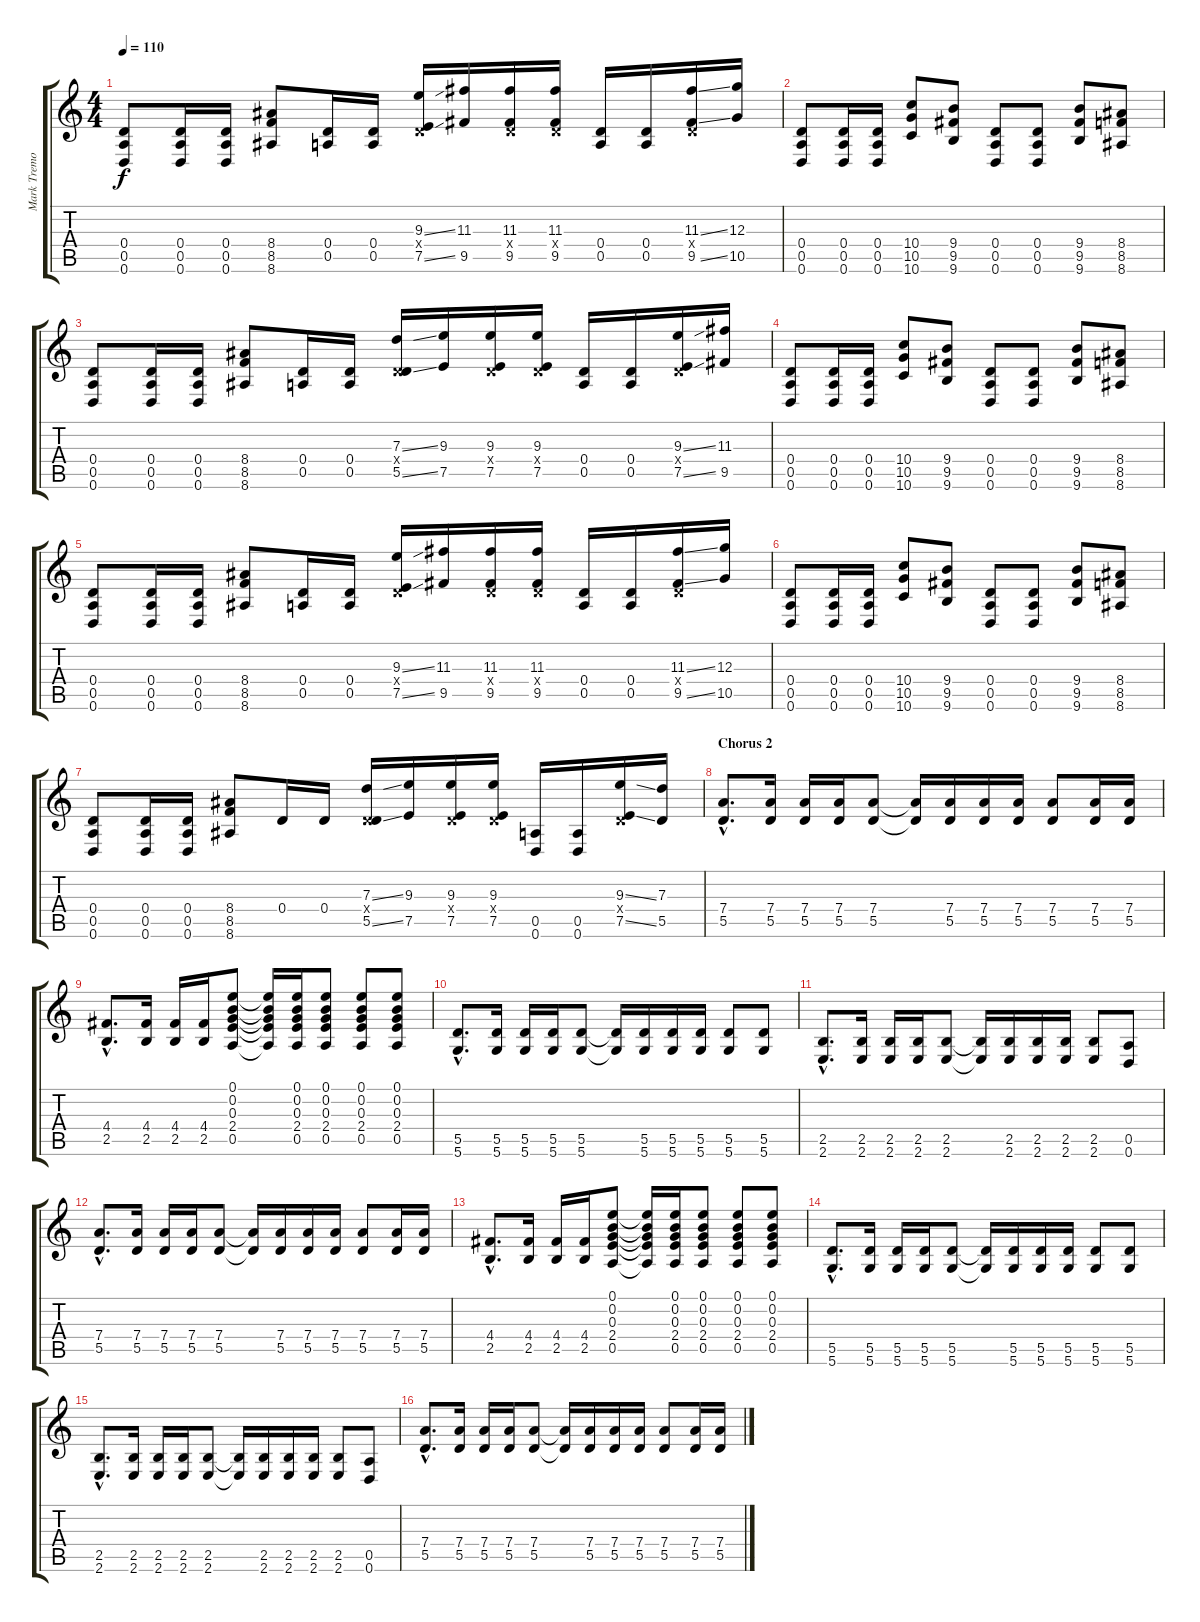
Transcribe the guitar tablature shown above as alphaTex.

\track ("Mark Tremonti (dist.)" "Mark Tremo") {instrument distortionguitar}
\staff {score tabs}
\tuning (E4 B3 G3 D3 A2 D2) {hide}
\ts (4 4)
\tempo 110
\clef g2
\ks c
(0.4 0.5 0.6).8{dy f} (0.4 0.5 0.6).16 (0.4 0.5 0.6).16 (8.4 8.5 8.6).8 (0.4 0.5).16 (0.4 0.5).16 (9.3{ss} 0.4{x} 7.5{ss}).16 (11.3 9.5).16 (11.3 0.4{x} 9.5).16 (11.3 0.4{x} 9.5).16 (0.4 0.5).16 (0.4 0.5).16 (11.3{ss} 0.4{x} 9.5{ss}).16 (12.3 10.5).16 |
(0.4 0.5 0.6).8 (0.4 0.5 0.6).16 (0.4 0.5 0.6).16 (10.4 10.5 10.6).8 (9.4 9.5 9.6).8 (0.4 0.5 0.6).8 (0.4 0.5 0.6).8 (9.4 9.5 9.6).8 (8.4 8.5 8.6).8 |
(0.4 0.5 0.6).8 (0.4 0.5 0.6).16 (0.4 0.5 0.6).16 (8.4 8.5 8.6).8 (0.4 0.5).16 (0.4 0.5).16 (7.3{ss} 0.4{x} 5.5{ss}).16 (9.3 7.5).16 (9.3 0.4{x} 7.5).16 (9.3 0.4{x} 7.5).16 (0.4 0.5).16 (0.4 0.5).16 (9.3{ss} 0.4{x} 7.5{ss}).16 (11.3 9.5).16 |
(0.4 0.5 0.6).8 (0.4 0.5 0.6).16 (0.4 0.5 0.6).16 (10.4 10.5 10.6).8 (9.4 9.5 9.6).8 (0.4 0.5 0.6).8 (0.4 0.5 0.6).8 (9.4 9.5 9.6).8 (8.4 8.5 8.6).8 |
(0.4 0.5 0.6).8 (0.4 0.5 0.6).16 (0.4 0.5 0.6).16 (8.4 8.5 8.6).8 (0.4 0.5).16 (0.4 0.5).16 (9.3{ss} 0.4{x} 7.5{ss}).16 (11.3 9.5).16 (11.3 0.4{x} 9.5).16 (11.3 0.4{x} 9.5).16 (0.4 0.5).16 (0.4 0.5).16 (11.3{ss} 0.4{x} 9.5{ss}).16 (12.3 10.5).16 |
(0.4 0.5 0.6).8 (0.4 0.5 0.6).16 (0.4 0.5 0.6).16 (10.4 10.5 10.6).8 (9.4 9.5 9.6).8 (0.4 0.5 0.6).8 (0.4 0.5 0.6).8 (9.4 9.5 9.6).8 (8.4 8.5 8.6).8 |
(0.4 0.5 0.6).8 (0.4 0.5 0.6).16 (0.4 0.5 0.6).16 (8.4 8.5 8.6).8 0.4.16 0.4.16 (7.3{ss} 0.4{x} 5.5{ss}).16 (9.3 7.5).16 (9.3 0.4{x} 7.5).16 (9.3 0.4{x} 7.5).16 (0.5 0.6).16 (0.5 0.6).16 (9.3{ss} 0.4{x} 7.5{ss}).16 (7.3 5.5).16 |
\section ("" "Chorus 2")
(7.4{hac} 5.5{hac}).8{d} (7.4 5.5).16 (7.4 5.5).16 (7.4 5.5).16 (7.4 5.5).8 (7.4{t} 5.5{t}).16 (7.4 5.5).16 (7.4 5.5).16 (7.4 5.5).16 (7.4 5.5).8 (7.4 5.5).16 (7.4 5.5).16 |
(4.4{hac} 2.5{hac}).8{d} (4.4 2.5).16 (4.4 2.5).16 (4.4 2.5).16 (0.1 0.2 0.3 2.4 0.5).8 (0.1{t} 0.2{t} 0.3{t} 2.4{t} 0.5{t}).16 (0.1 0.2 0.3 2.4 0.5).16 (0.1 0.2 0.3 2.4 0.5).8 (0.1 0.2 0.3 2.4 0.5).8 (0.1 0.2 0.3 2.4 0.5).8 |
(5.5{hac} 5.6{hac}).8{d} (5.5 5.6).16 (5.5 5.6).16 (5.5 5.6).16 (5.5 5.6).8 (5.5{t} 5.6{t}).16 (5.5 5.6).16 (5.5 5.6).16 (5.5 5.6).16 (5.5 5.6).8 (5.5 5.6).8 |
(2.5{hac} 2.6{hac}).8{d} (2.5 2.6).16 (2.5 2.6).16 (2.5 2.6).16 (2.5 2.6).8 (2.5{t} 2.6{t}).16 (2.5 2.6).16 (2.5 2.6).16 (2.5 2.6).16 (2.5 2.6).8 (0.5 0.6).8 |
(7.4{hac} 5.5{hac}).8{d} (7.4 5.5).16 (7.4 5.5).16 (7.4 5.5).16 (7.4 5.5).8 (7.4{t} 5.5{t}).16 (7.4 5.5).16 (7.4 5.5).16 (7.4 5.5).16 (7.4 5.5).8 (7.4 5.5).16 (7.4 5.5).16 |
(4.4{hac} 2.5{hac}).8{d} (4.4 2.5).16 (4.4 2.5).16 (4.4 2.5).16 (0.1 0.2 0.3 2.4 0.5).8 (0.1{t} 0.2{t} 0.3{t} 2.4{t} 0.5{t}).16 (0.1 0.2 0.3 2.4 0.5).16 (0.1 0.2 0.3 2.4 0.5).8 (0.1 0.2 0.3 2.4 0.5).8 (0.1 0.2 0.3 2.4 0.5).8 |
(5.5{hac} 5.6{hac}).8{d} (5.5 5.6).16 (5.5 5.6).16 (5.5 5.6).16 (5.5 5.6).8 (5.5{t} 5.6{t}).16 (5.5 5.6).16 (5.5 5.6).16 (5.5 5.6).16 (5.5 5.6).8 (5.5 5.6).8 |
(2.5{hac} 2.6{hac}).8{d} (2.5 2.6).16 (2.5 2.6).16 (2.5 2.6).16 (2.5 2.6).8 (2.5{t} 2.6{t}).16 (2.5 2.6).16 (2.5 2.6).16 (2.5 2.6).16 (2.5 2.6).8 (0.5 0.6).8 |
(7.4{hac} 5.5{hac}).8{d} (7.4 5.5).16 (7.4 5.5).16 (7.4 5.5).16 (7.4 5.5).8 (7.4{t} 5.5{t}).16 (7.4 5.5).16 (7.4 5.5).16 (7.4 5.5).16 (7.4 5.5).8 (7.4 5.5).16 (7.4 5.5).16
